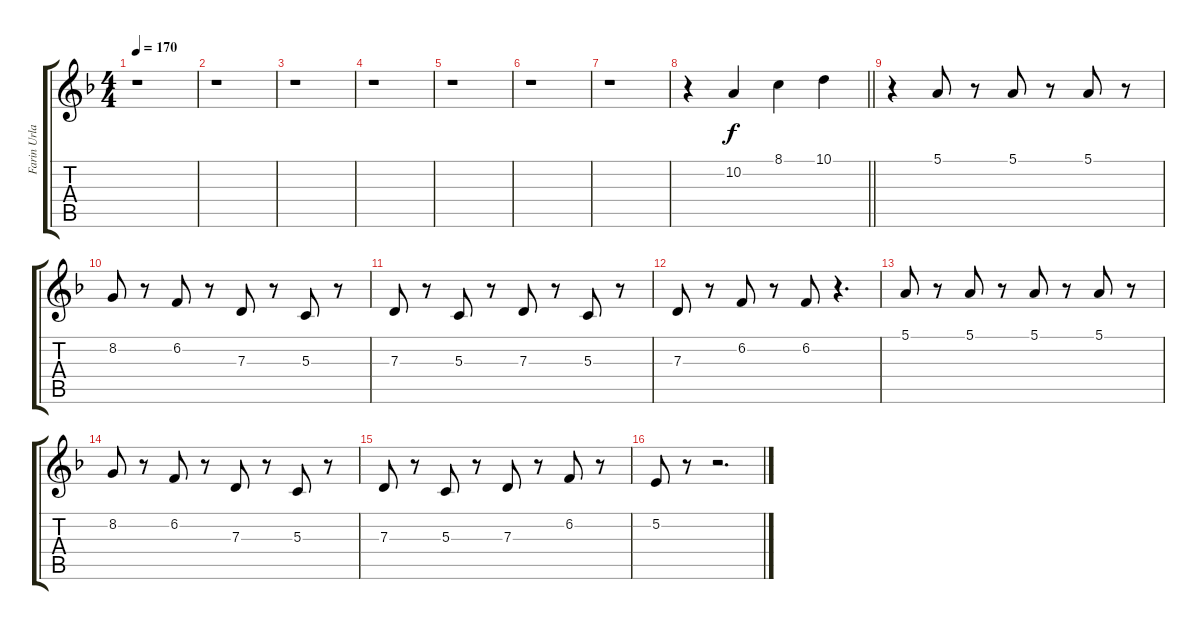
\track ("Farin Urlaub" "Farin Urla") {instrument lead2sawtooth}
\staff {score tabs}
\tuning (E4 B3 G3 D3 A2 E2) {hide}
\ts (4 4)
\tempo 170
\clef g2
\ks f
r.1{dy f} |
r.1 |
r.1 |
r.1 |
r.1 |
r.1 |
r.1 |
\barLineRight lightlight
r.4 10.2.4 8.1.4 10.1.4 |
r.4{volume 11} 5.1.8 r.8 5.1.8 r.8 5.1.8 r.8 |
8.2.8 r.8 6.2.8 r.8 7.3.8 r.8 5.3.8 r.8 |
7.3.8 r.8 5.3.8 r.8 7.3.8 r.8 5.3.8 r.8 |
7.3.8 r.8 6.2.8 r.8 6.2.8 r.4{d} |
5.1.8 r.8 5.1.8 r.8 5.1.8 r.8 5.1.8 r.8 |
8.2.8 r.8 6.2.8 r.8 7.3.8 r.8 5.3.8 r.8 |
7.3.8 r.8 5.3.8 r.8 7.3.8 r.8 6.2.8 r.8 |
5.2.8 r.8 r.2{d}
